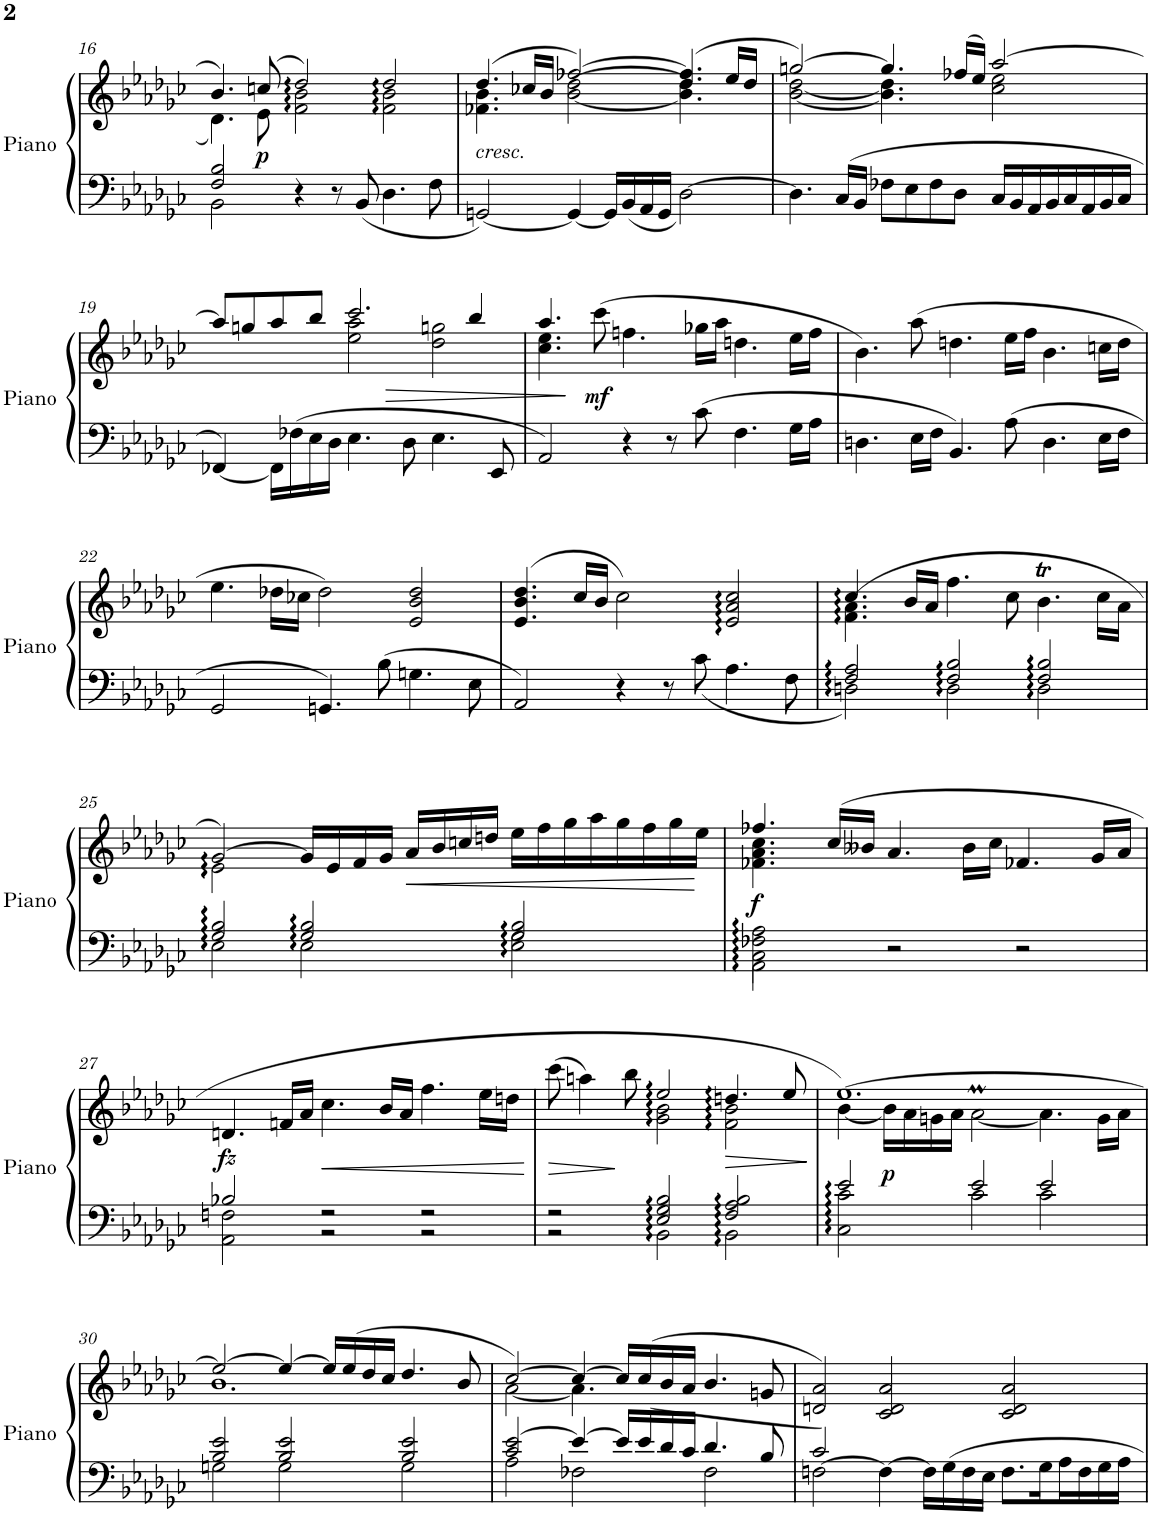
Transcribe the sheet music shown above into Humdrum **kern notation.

**kern	**kern	**dynam
*part1	*part1	*part1
*staff2	*staff1	*staff1/2
*I"Piano	*	*
*I'Piano	*	*
!!LO:PB:g=z
*clefF4	*clefG2	*
*k[b-e-a-d-g-c-]	*k[b-e-a-d-g-c-]	*
*M3/2	*M3/2	*
=16	=16	=16
*^	*^	*
2BB-\	2F/ 2B-/	4.b-/	4.d-\	.
!	!	!	!	!LO:DY:b
.	.	(8ccn/	8e-\	p
4r	1ryy	2dd-/)	2f\ 2b-\	.
8r	.	.	.	.
8BB-/	.	.	.	.
4.D-\	.	2dd-/	2f\ 2b-\	.
8F\	.	.	.	.
*v	*v	*	*	*
=17	=17	=17	=17
!	!LO:TX:b:i:t=cresc.	!	!
[<2GGn/	(4.dd-/	4.f-X\ 4.b-\	.
.	16cc-X/LL	8ryy	.
.	16b-/JJ	.	.
4GG/_	[>2ff-X/)	[<2b-\ [>2dd-\	.
16GG/LL]	.	.	.
16BB-/	.	.	.
16AA-/	.	.	.
16GG/JJ	.	.	.
[>2D-\	(4.dd-/ 4.ff-/]	4.b-\] 4.dd-\]	.
.	16ee-/LL	8ryy	.
.	16dd-/JJ	.	.
=18	=18	=18	=18
*	*	*^	*
4.D-\]	[>2ggn/)	[<2b-\ [<2dd-\	1ryy	.
16C-/LL	.	.	.	.
16BB-/JJ	.	.	.	.
8F-X\L	4.gg/]	4.b-\] 4.dd-\]	.	.
8E-\	.	.	.	.
8F-\	.	.	.	.
8D-\J	(>16ff-X/LL	2ryy	.	.
.	16ee-/JJ)	.	.	.
16C-/LL	[>2aa-/	.	2cc-\ 2ee-\	.
16BB-/	.	.	.	.
16AA-/	.	.	.	.
16BB-/	.	.	.	.
16C-/	.	.	.	.
16AA-/	.	.	.	.
16BB-/	.	8ryy	.	.
16C-/JJ	.	.	.	.
*	*	*v	*v	*
!!LO:LB:g=z
=19	=19	=19	=19
[<4FF-X/	8aa-/L]	2ryy	.
.	8ggn/	.	.
16FF-\LL]	8aa-/	.	.
16F-X\	.	.	.
16E-\	8bb-/J	.	.
16D-\JJ	.	.	.
4.E-\	2.ccc-/	2ee-\ 2aa-\	.
8D-\	.	.	.
4.E-\	.	2dd-\ 2ggn\	.
!	!	!	!LO:HP:b
.	4bb-/	.	>
8EE-/	.	.	.
=20	=20	=20	=20
2AA-/	4.aa-/	4.cc-\ 4.ee-\	.
!	!	!	!LO:DY:b
.	1ryy	(>8ccc-\	mf
4r	.	4.ffn\	.
8r	.	.	.
8c-\	.	16gg-X\LL	.
.	.	16aa-\JJ	.
4.F\	.	4.ddn\	.
16G-\LL	8ryy	16ee-\LL	.
16A-\JJ	.	16ff\JJ	.
*	*v	*v	*
=21	=21	=21
4.Dn\	4.b-\)	.
16E-\LL	(8aa-\	.
16F\JJ	.	.
4.BB-/	4.ddn\	.
8A-\	16ee-\LL	.
.	16ff\JJ	.
4.D\	4.b-\	.
16E-\LL	16ccn\LL	.
16F\JJ	16dd\JJ	.
!!LO:LB:g=z
=22	=22	=22
2GG-/	4.ee-\	.
.	16dd-X\LL	.
.	16cc-X\JJ	.
4.GGn/	2dd-\)	.
8B-\	.	.
4.Gn\	2e-/ 2b-/ 2dd-/	.
8E-\	.	.
=23	=23	=23
2AA-/	(4.e-/ 4.b-/ 4.dd-/	.
.	16cc-/LL	.
.	16b-/JJ	.
4r	2cc-\)	.
8r	.	.
8c-\	.	.
4.A-\	2e-/ 2a-/ 2cc-/	.
8F\	.	.
=24	=24	=24
*^	*^	*
2F/ 2A-/	2Dn\	4.cc-/	(>4.f\ 4.a-\	.
.	.	16b-/LL	1ryy	.
.	.	16a-/JJ	.	.
2F/ 2B-/	2D\	4.ff\	.	.
.	.	8cc-\	.	.
2F/ 2B-/	2D\	4.b-t\	.	.
.	.	16cc-\LL	8ryy	.
.	.	16a-\JJ	.	.
!!LO:LB:g=z	!!
=25	=25	=25	=25	=25
2G-/ 2B-/	2E-\	[>2g-/)	2e-\	.
2G-/ 2B-/	2E-\	16g-/LL]	1ryy	.
.	.	16e-/	.	.
.	.	16f/	.	.
.	.	16g-/JJ	.	.
!	!	!	!	!LO:HP:b
.	.	16a-/LL	.	<
.	.	16b-/	.	.
.	.	16ccn/	.	.
.	.	16ddn/JJ	.	.
2G-/ 2B-/	2E-\ 2G-\	16ee-\LL	.	.
.	.	16ff\	.	.
.	.	16gg-\	.	.
.	.	16aa-\	.	.
.	.	16gg-\	.	.
.	.	16ff\	.	.
.	.	16gg-\	.	.
.	.	16ee-\JJ	.	]
=26	=26	=26	=26	=26
!	!	!	!	!LO:DY:b
2C-\ 2F-X\ 2A-\	2AA-\	4.ff-X/	4.f-X\ 4.a-\ 4.cc-\	f
.	.	(16cc-/LL	1ryy	.
.	.	16b--X/JJ	.	.
2r	2ryy	4.a-/	.	.
.	.	16b--\LL	.	.
.	.	16cc-\JJ	.	.
2r	2ryy	4.f-X/	.	.
.	.	16g-/LL	8ryy	.
.	.	16a-/JJ	.	.
*	*	*v	*v	*
!!LO:LB:g=z
=27	=27	=27	=27
!	!	!	!LO:DY:b
2B-X/	2AA-\ 2Fn\	4.dn/	fz
.	.	16fn/LL	.
.	.	16a-/JJ	.
!	!	!	!LO:HP:b
2r	2r	4.cc-\	<
.	.	16b-/LL	.
.	.	16a-/JJ	.
2r	2r	4.ff\	.
.	.	16ee-\LL	.
.	.	16ddn\JJ	.
*v	*v	*	*
.	.	[
=28	=28	=28
*^	*	*
!	!	!	!LO:HP:b
*	*	*^	*
2r	2r	(8ccc-\	2ryy	>
.	.	4aan\)	.	.
.	.	8bb-\	.	[
2E-/ 2G-/ 2B-/	2BB-\	2ee-/	2g-\ 2b-\	.
2F/ 2A-/ 2B-/	2BB-\	4.ddn/	2f\ 2b-\	.
.	.	8ee-/	.	.
*v	*v	*	*	*
*	*v	*v	*
.	.	]
=29	=29	=29
*^	*^	*
2e-/	2C-\ 2c-\	[1.ee-)	[4b-\	.
!	!	!	!	!LO:DY:b
.	.	.	16b-\LL]	p
.	.	.	16a-\	.
.	.	.	16gn\	.
.	.	.	16a-\JJ	.
2e-/	2c-\	.	[<2a-M\	.
2e-/	2c-\	.	4.a-\]	.
.	.	.	16g\LL	.
.	.	.	16a-\JJ	.
!!LO:LB:g=z	!!
=30	=30	=30	=30	=30
2B-/ 2e-/	2Gn\	2ee-/_	1.b-	.
2B-/ 2e-/	2G\	4ee-/_	.	.
.	.	16ee-/LL]	.	.
.	.	(16ee-/	.	.
.	.	16dd-/	.	.
.	.	16cc-/JJ	.	.
2B-/ 2e-/	2G\	4.dd-/	.	.
.	.	8b-/	.	.
=31	=31	=31	=31	=31
2c-/ [>2e-/	2A-\	[>2cc-/)	[2a-\	.
4e-/_	2F-X\	4cc-/_	4.a-\]	.
16e-/LL]	.	16cc-/LL]	.	.
16e-/	.	(16cc-/	.	.
16d-/	.	16b-/	2ryy	.
16c-/JJ	.	16a-/JJ	.	.
4.d-/	2F-\	4.b-/	.	.
8B-/	.	8gn/	8ryy	.
=32	=32	=32	=32	=32
2c-/	[>2Fn\	2dn/ 2a-/)	2ryy	.
1ryy	4F\_	2a-/	2c-/ 2d/	.
.	16F\LL]	.	.	.
.	16G-\	.	.	.
.	16F\	.	.	.
.	16E-\JJ	.	.	.
.	8.F\L	2a-/	2c-/ 2d/	.
.	16G-\L	.	.	.
.	16A-\L	.	.	.
.	16F\	.	.	.
.	16G-\	.	.	.
.	16A-\JJ	.	.	.
*v	*v	*	*	*
*	*v	*v	*
=	=	=
*-	*-	*-
